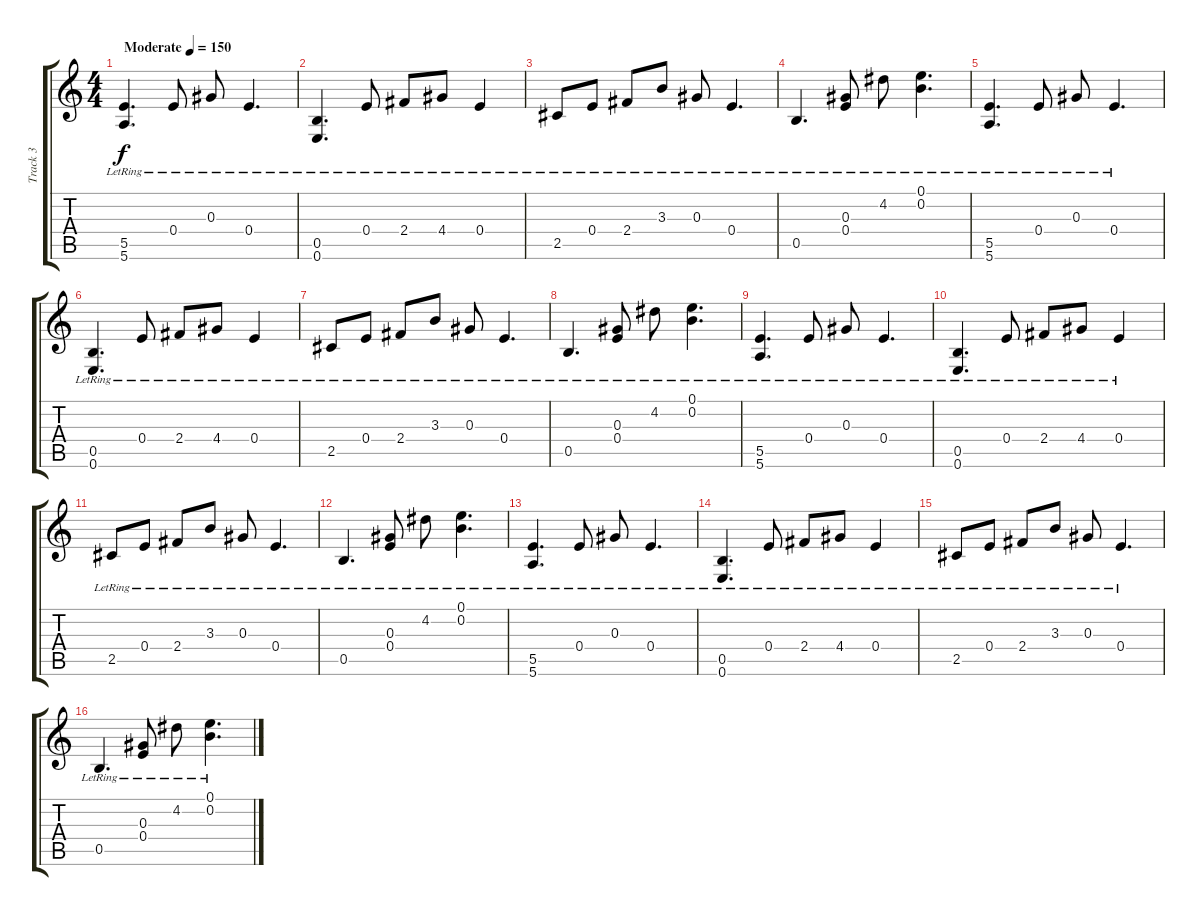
\track ("Track 3" "Track 3") {instrument electricguitarjazz}
\staff {score tabs}
\tuning (E4 B3 Ab3 E3 B2 E2) {hide}
\ts (4 4)
\tempo (150 "Moderate")
\clef g2
\ks c
(5.5{lr} 5.6{lr}).4{d dy f instrument electricguitarjazz} 0.4{lr}.8 0.3{lr}.8 0.4{lr}.4{d} |
(0.5{lr} 0.6{lr}).4{d} 0.4{lr}.8 2.4{lr}.8 4.4{lr}.8 0.4{lr}.4 |
2.5{lr}.8 0.4{lr}.8 2.4{lr}.8 3.3{lr}.8 0.3{lr}.8 0.4{lr}.4{d} |
0.5{lr}.4{d} (0.3{lr} 0.4{lr}).8 4.2{lr}.8 (0.1{lr} 0.2{lr}).4{d} |
(5.5{lr} 5.6{lr}).4{d} 0.4{lr}.8 0.3{lr}.8 0.4{lr}.4{d} |
(0.5{lr} 0.6{lr}).4{d} 0.4{lr}.8 2.4{lr}.8 4.4{lr}.8 0.4{lr}.4 |
2.5{lr}.8 0.4{lr}.8 2.4{lr}.8 3.3{lr}.8 0.3{lr}.8 0.4{lr}.4{d} |
0.5{lr}.4{d} (0.3{lr} 0.4{lr}).8 4.2{lr}.8 (0.1{lr} 0.2{lr}).4{d} |
(5.5{lr} 5.6{lr}).4{d} 0.4{lr}.8 0.3{lr}.8 0.4{lr}.4{d} |
(0.5{lr} 0.6{lr}).4{d} 0.4{lr}.8 2.4{lr}.8 4.4{lr}.8 0.4{lr}.4 |
2.5{lr}.8 0.4{lr}.8 2.4{lr}.8 3.3{lr}.8 0.3{lr}.8 0.4{lr}.4{d} |
0.5{lr}.4{d} (0.3{lr} 0.4{lr}).8 4.2{lr}.8 (0.1{lr} 0.2{lr}).4{d} |
(5.5{lr} 5.6{lr}).4{d} 0.4{lr}.8 0.3{lr}.8 0.4{lr}.4{d} |
(0.5{lr} 0.6{lr}).4{d} 0.4{lr}.8 2.4{lr}.8 4.4{lr}.8 0.4{lr}.4 |
2.5{lr}.8 0.4{lr}.8 2.4{lr}.8 3.3{lr}.8 0.3{lr}.8 0.4{lr}.4{d} |
0.5{lr}.4{d} (0.3{lr} 0.4{lr}).8 4.2{lr}.8 (0.1{lr} 0.2{lr}).4{d}
